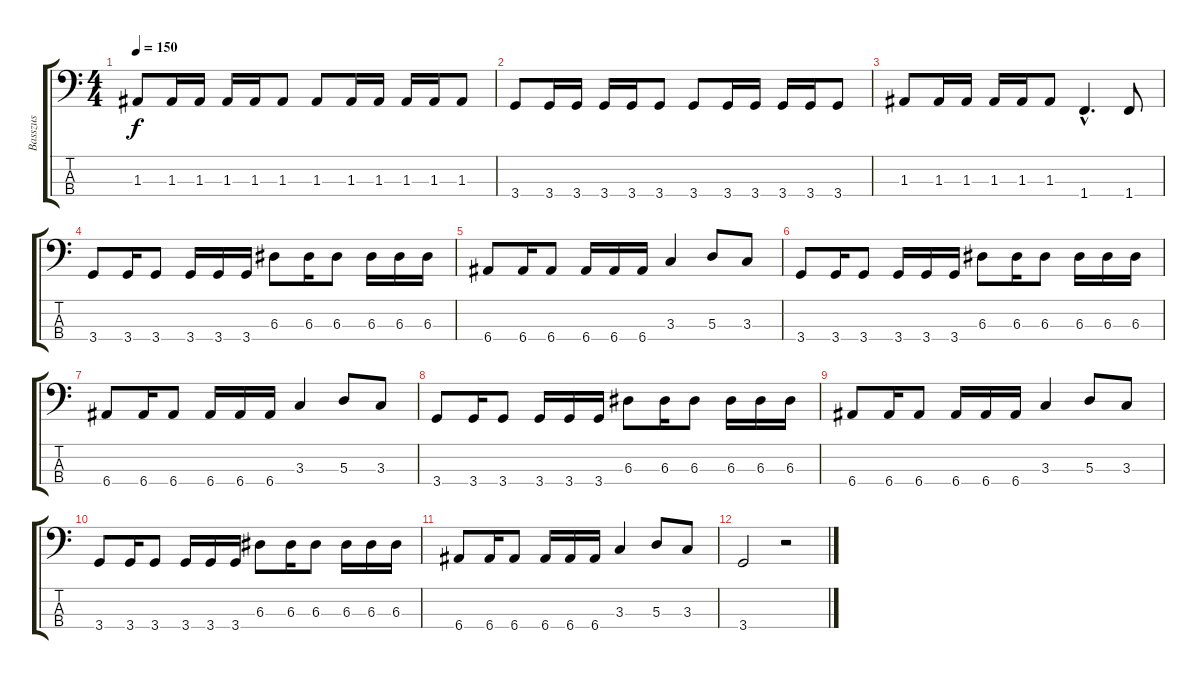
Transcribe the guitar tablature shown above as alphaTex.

\track ("Basszus" "Basszus") {instrument electricbassfinger}
\staff {score tabs}
\tuning (G2 D2 A1 E1) {hide}
\ts (4 4)
\tempo 150
\clef f4
\ks c
1.3.8{dy f} 1.3.16 1.3.16 1.3.16 1.3.16 1.3.8 1.3.8 1.3.16 1.3.16 1.3.16 1.3.16 1.3.8 |
3.4.8 3.4.16 3.4.16 3.4.16 3.4.16 3.4.8 3.4.8 3.4.16 3.4.16 3.4.16 3.4.16 3.4.8 |
1.3.8 1.3.16 1.3.16 1.3.16 1.3.16 1.3.8 1.4{hac}.4{d} 1.4.8 |
3.4.8 3.4.16 3.4.8 3.4.16 3.4.16 3.4.16 6.3.8 6.3.16 6.3.8 6.3.16 6.3.16 6.3.16 |
6.4.8 6.4.16 6.4.8 6.4.16 6.4.16 6.4.16 3.3.4 5.3.8 3.3.8 |
3.4.8 3.4.16 3.4.8 3.4.16 3.4.16 3.4.16 6.3.8 6.3.16 6.3.8 6.3.16 6.3.16 6.3.16 |
6.4.8 6.4.16 6.4.8 6.4.16 6.4.16 6.4.16 3.3.4 5.3.8 3.3.8 |
3.4.8 3.4.16 3.4.8 3.4.16 3.4.16 3.4.16 6.3.8 6.3.16 6.3.8 6.3.16 6.3.16 6.3.16 |
6.4.8 6.4.16 6.4.8 6.4.16 6.4.16 6.4.16 3.3.4 5.3.8 3.3.8 |
3.4.8 3.4.16 3.4.8 3.4.16 3.4.16 3.4.16 6.3.8 6.3.16 6.3.8 6.3.16 6.3.16 6.3.16 |
6.4.8 6.4.16 6.4.8 6.4.16 6.4.16 6.4.16 3.3.4 5.3.8 3.3.8 |
3.4.2{volume 7} r.2
